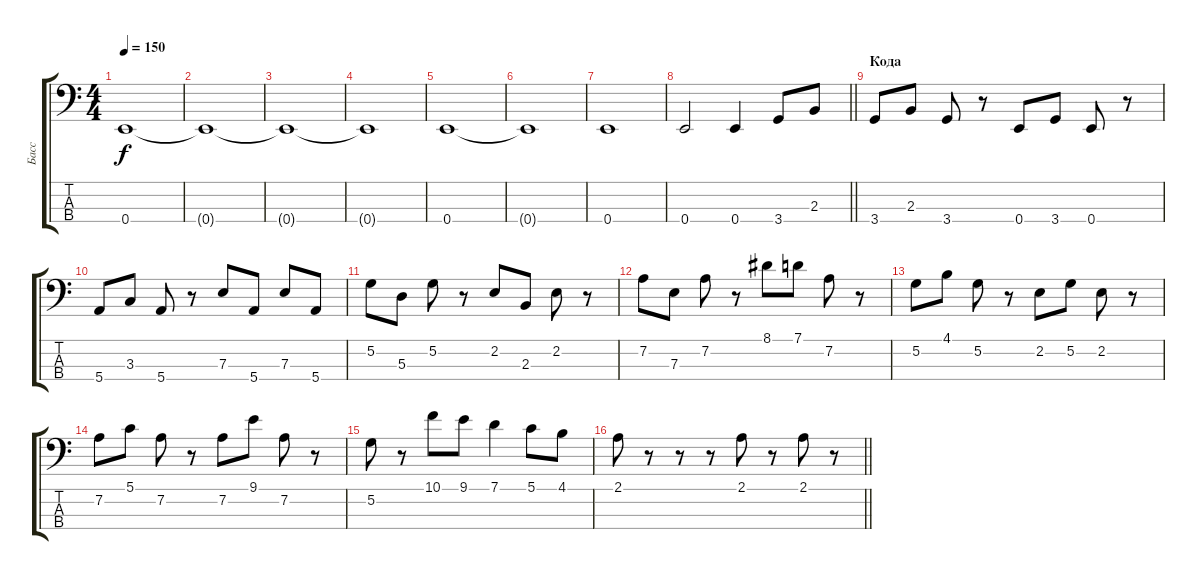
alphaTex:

\track ("Басс" "Басс") {instrument electricbassfinger}
\staff {score tabs}
\tuning (G2 D2 A1 E1) {hide}
\ts (4 4)
\tempo 150
\clef f4
\ks c
0.4.1{dy f} |
0.4{t}.1 |
0.4{t}.1 |
0.4{t}.1 |
0.4.1 |
0.4{t}.1 |
0.4.1 |
\barLineRight lightlight
0.4.2 0.4.4 3.4.8 2.3.8 |
\section ("" "Кода")
3.4.8 2.3.8 3.4.8 r.8 0.4.8 3.4.8 0.4.8 r.8 |
5.4.8 3.3.8 5.4.8 r.8 7.3.8 5.4.8 7.3.8 5.4.8 |
5.2.8 5.3.8 5.2.8 r.8 2.2.8 2.3.8 2.2.8 r.8 |
7.2.8 7.3.8 7.2.8 r.8 8.1.8 7.1.8 7.2.8 r.8 |
5.2.8 4.1.8 5.2.8 r.8 2.2.8 5.2.8 2.2.8 r.8 |
7.2.8 5.1.8 7.2.8 r.8 7.2.8 9.1.8 7.2.8 r.8 |
5.2.8 r.8 10.1.8 9.1.8 7.1.4 5.1.8 4.1.8 |
\barLineRight lightlight
2.1.8 r.8 r.8 r.8 2.1.8 r.8 2.1.8 r.8
